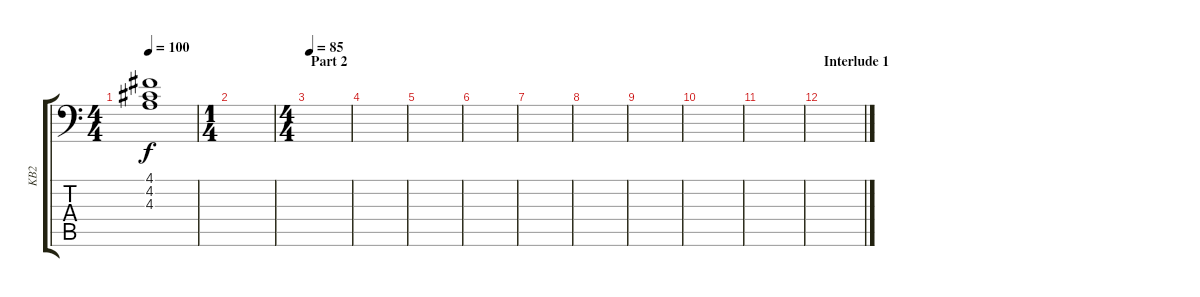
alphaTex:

\track ("KB2" "KB2") {instrument tubularbells}
\staff {score tabs}
\tuning (D4 A3 F3 C3 G1 D1) {hide}
\ts (4 4)
\tempo 100
\clef f4
\ks c
(4.1{t} 4.2{t} 4.3{t}).1{dy f} |
\ts (1 4)
|
\ts (4 4)
\section ("" "Part 2")
\tempo 85
|
|
|
|
|
|
|
|
|
\section ("" "Interlude 1")
